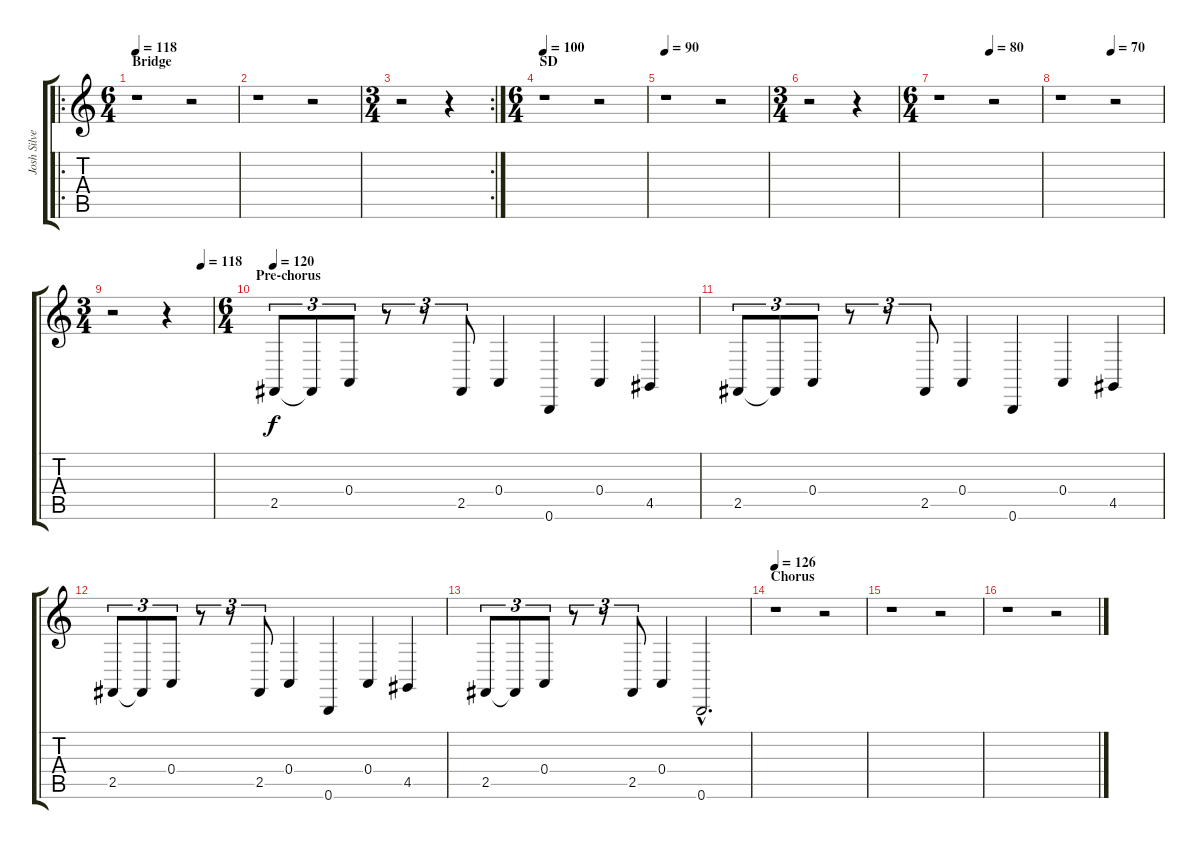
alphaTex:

\track ("Josh Silver - Keyboard 1" "Josh Silve") {instrument lead8bassandlead}
\staff {score tabs}
\tuning (B3 Gb3 D3 A2 E2 B1) {hide}
\ro
\ts (6 4)
\section ("" "Bridge")
\tempo 118
\clef g2
\ks c
r.1{dy f} r.2 |
r.1 r.2 |
\rc 2
\ts (3 4)
r.2 r.4 |
\ts (6 4)
\section ("" "SD")
\tempo 100
r.1 r.2 |
\tempo 90
r.1 r.2 |
\ts (3 4)
r.2 r.4 |
\ts (6 4)
\tempo (80 0.5)
r.1 r.2 |
\tempo (70 0.5)
r.1 r.2 |
\ts (3 4)
\tempo (118 0.8888888888888888)
r.2 r.4 |
\ts (6 4)
\section ("" "Pre-chorus")
\tempo 120
2.5.8{tu (3 2) volume 10 balance 8 instrument lead8bassandlead} 2.5{t}.8{tu (3 2)} 0.4.8{tu (3 2)} r.8{tu (3 2)} r.8{tu (3 2)} 2.5.8{tu (3 2)} 0.4.4 0.6.4 0.4.4 4.5.4 |
2.5.8{tu (3 2)} 2.5{t}.8{tu (3 2)} 0.4.8{tu (3 2)} r.8{tu (3 2)} r.8{tu (3 2)} 2.5.8{tu (3 2)} 0.4.4 0.6.4 0.4.4 4.5.4 |
2.5.8{tu (3 2)} 2.5{t}.8{tu (3 2)} 0.4.8{tu (3 2)} r.8{tu (3 2)} r.8{tu (3 2)} 2.5.8{tu (3 2)} 0.4.4 0.6.4 0.4.4 4.5.4 |
2.5.8{tu (3 2)} 2.5{t}.8{tu (3 2)} 0.4.8{tu (3 2)} r.8{tu (3 2)} r.8{tu (3 2)} 2.5.8{tu (3 2)} 0.4.4 0.6{hac}.2{d} |
\section ("" "Chorus")
\tempo 126
r.1 r.2 |
r.1 r.2 |
r.1 r.2
